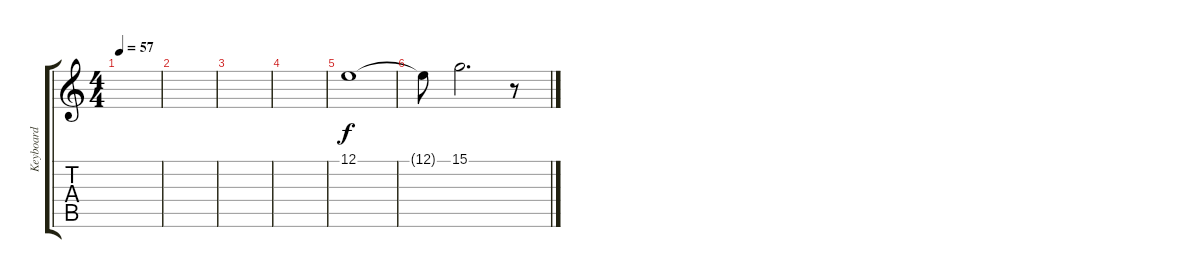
\track ("Keyboard" "Keyboard") {instrument pad2warm}
\staff {score tabs}
\tuning (E4 B3 G3 D3 A2 E2) {hide}
\ts (4 4)
\tempo 57
\clef g2
\ks c
|
|
|
|
12.1.1 |
12.1{t}.8 15.1.2{d} r.8
